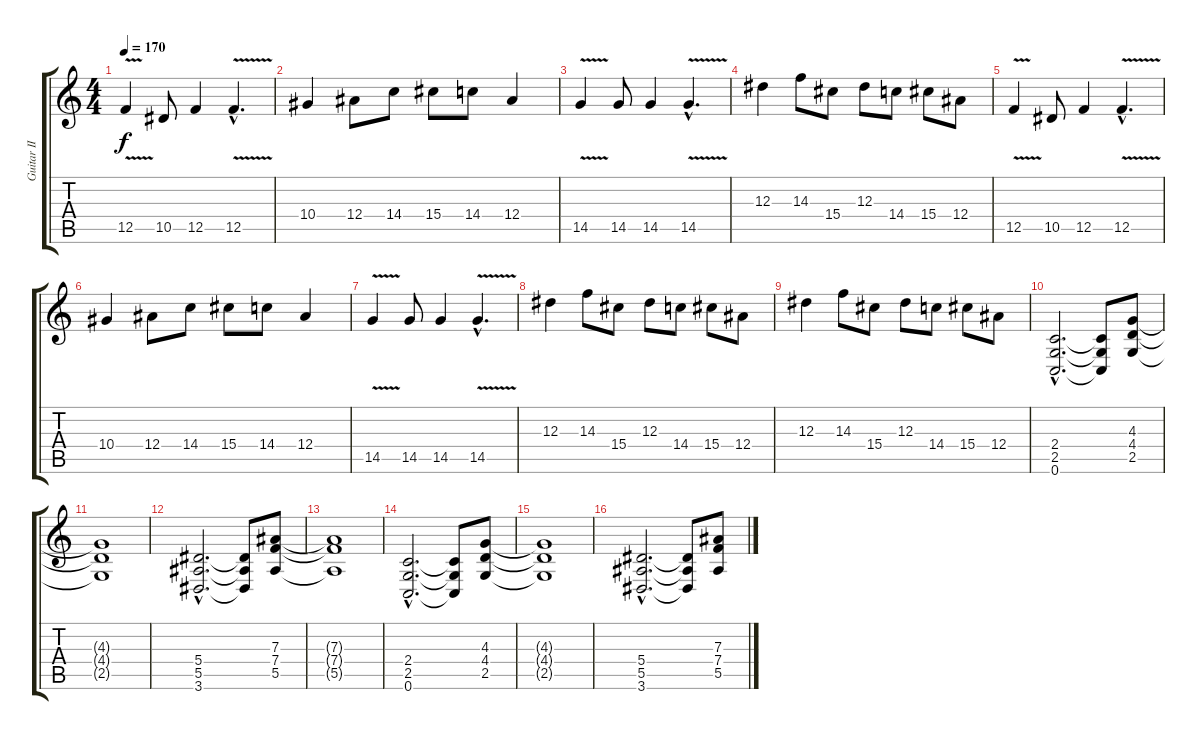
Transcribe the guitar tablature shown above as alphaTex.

\track ("Guitar II" "Guitar II") {instrument distortionguitar}
\staff {score tabs}
\tuning (C4 G3 Eb3 Bb2 F2 C2) {hide}
\ts (4 4)
\tempo 170
\clef g2
\ks c
12.5{v}.4{dy f} 10.5.8 12.5.4 12.5{v hac}.4{d} |
10.4.4 12.4.8 14.4.8 15.4.8 14.4.8 12.4.4 |
14.5{v}.4 14.5.8 14.5.4 14.5{v hac}.4{d} |
12.3.4 14.3.8 15.4.8 12.3.8 14.4.8 15.4.8 12.4.8 |
12.5{v}.4 10.5.8 12.5.4 12.5{v hac}.4{d} |
10.4.4 12.4.8 14.4.8 15.4.8 14.4.8 12.4.4 |
14.5{v}.4 14.5.8 14.5.4 14.5{v hac}.4{d} |
12.3.4 14.3.8 15.4.8 12.3.8 14.4.8 15.4.8 12.4.8 |
12.3.4 14.3.8 15.4.8 12.3.8 14.4.8 15.4.8 12.4.8 |
(2.4{hac} 2.5{hac} 0.6{hac}).2{d} (2.4{t} 2.5{t} 0.6{t}).8 (4.3 4.4 2.5).8 |
(4.3{t} 4.4{t} 2.5{t}).1 |
(5.4{hac} 5.5{hac} 3.6{hac}).2{d} (5.4{t} 5.5{t} 3.6{t}).8 (7.3 7.4 5.5).8 |
(7.3{t} 7.4{t} 5.5{t}).1 |
(2.4{hac} 2.5{hac} 0.6{hac}).2{d} (2.4{t} 2.5{t} 0.6{t}).8 (4.3 4.4 2.5).8 |
(4.3{t} 4.4{t} 2.5{t}).1 |
(5.4{hac} 5.5{hac} 3.6{hac}).2{d} (5.4{t} 5.5{t} 3.6{t}).8 (7.3 7.4 5.5).8
